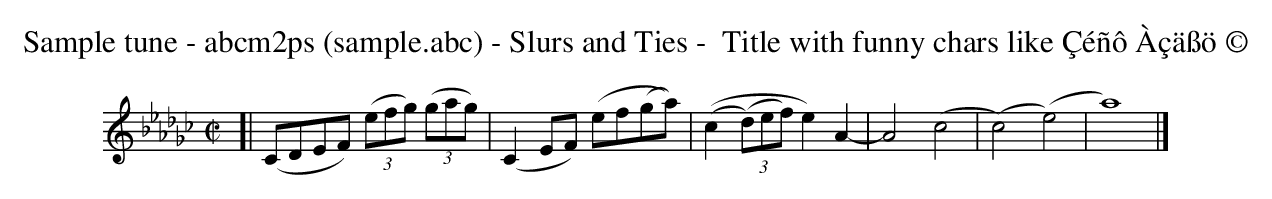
X:1
T:Sample tune - abcm2ps (sample.abc) - Slurs and Ties -  Title with funny chars like \cC\'e\~n\^o \`A\cc\"a\ss\"o \251
M:C|
K:Ebm
[| (CDEF) ((3efg) ((3gag)| (C2 EF) (ef(ga)) | ((c2 (3(d)ef) e2)\
 A2-|A4 (c4|(c4)(e4)|a8) |]
